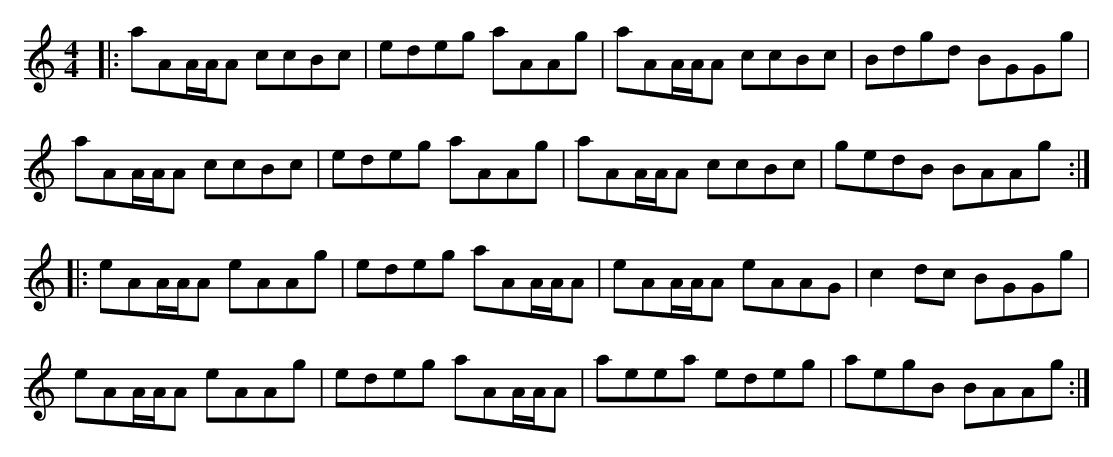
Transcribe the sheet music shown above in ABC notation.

X:1
M:4/4
K:Amin
|:aAA/2A/2A ccBc|edeg aAAg|aAA/2A/2A ccBc|Bdgd BGGg|
aAA/2A/2A ccBc|edeg aAAg|aAA/2A/2A ccBc|gedB BAAg:|
|:eAA/2A/2A eAAg|edeg aAA/2A/2A|eAA/2A/2A eAAG|c2dc BGGg|
eAA/2A/2A eAAg|edeg aAA/2A/2A|aeea edeg|aegB BAAg:|
